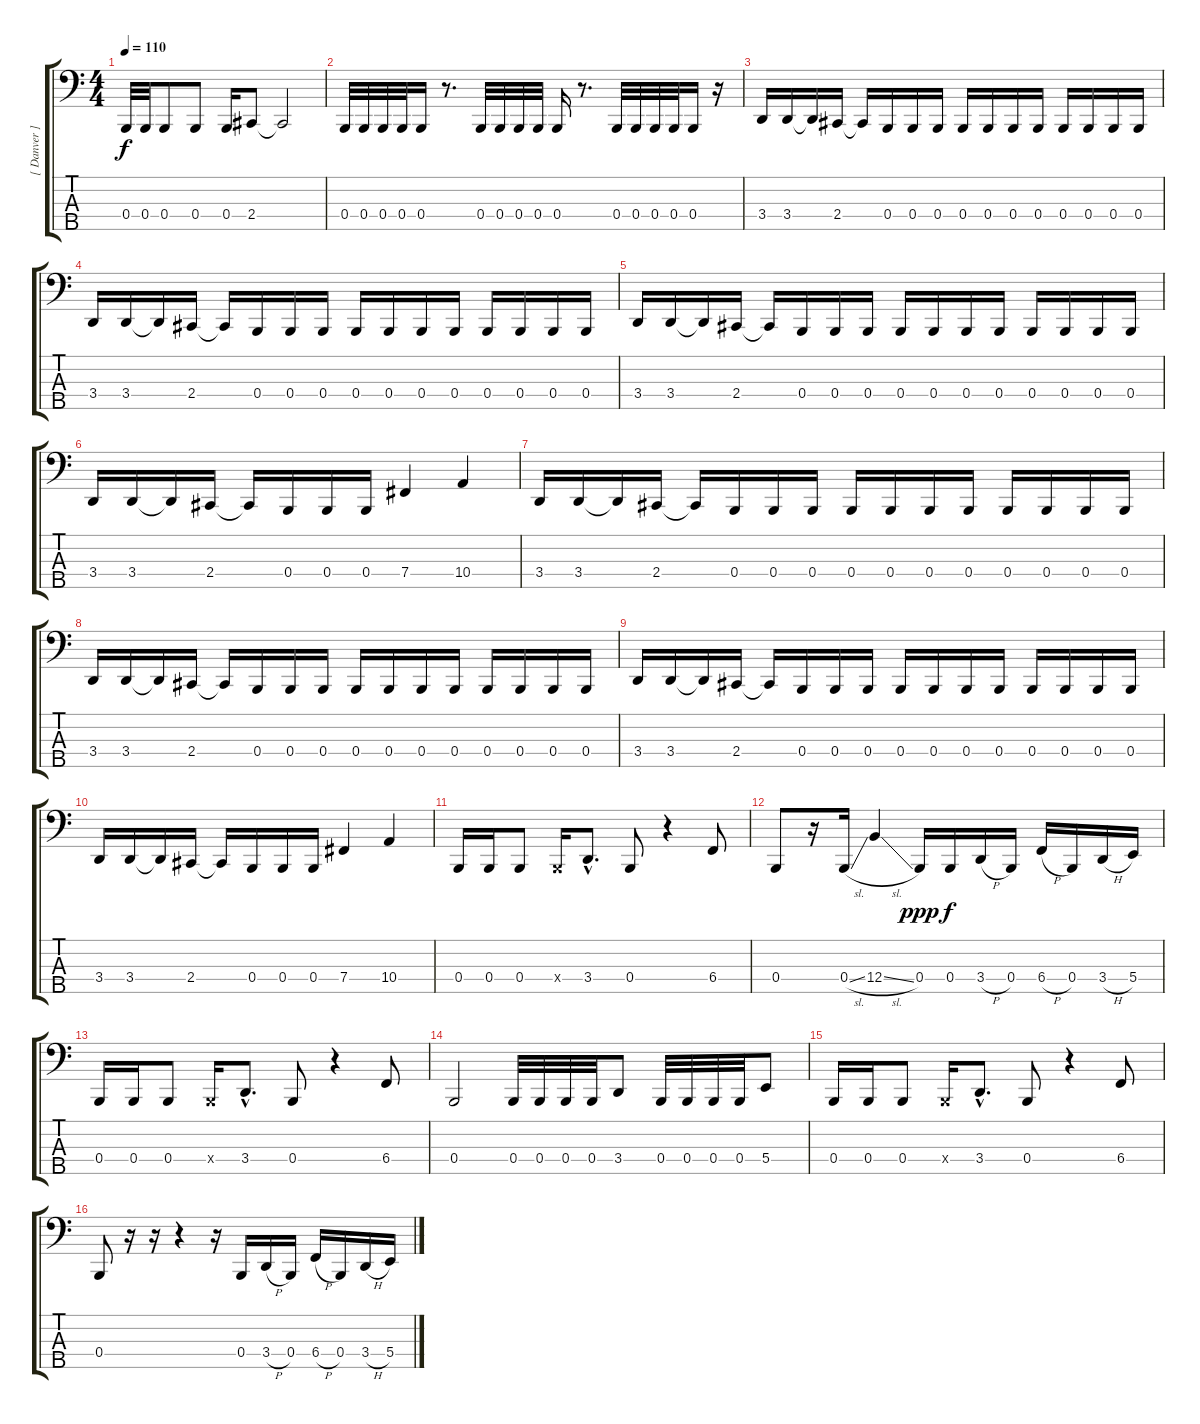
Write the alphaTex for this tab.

\track ("[ Danver ]" "[ Danver ]") {instrument electricbasspick}
\staff {score tabs}
\tuning (E2 B1 Gb1 B0 Ab0) {hide}
\ts (4 4)
\tempo 110
\clef f4
\ks c
0.4.32{dy f} 0.4.32 0.4.8 0.4.8 0.4.16 2.4.8 2.4{t}.2 |
0.4.32 0.4.32 0.4.32 0.4.32 0.4.16 r.8{d} 0.4.32 0.4.32 0.4.32 0.4.32 0.4.16 r.8{d} 0.4.32 0.4.32 0.4.32 0.4.32 0.4.16 r.16 |
3.4.16 3.4.16 3.4{t}.16 2.4.16 2.4{t}.16 0.4.16 0.4.16 0.4.16 0.4.16 0.4.16 0.4.16 0.4.16 0.4.16 0.4.16 0.4.16 0.4.16 |
3.4.16 3.4.16 3.4{t}.16 2.4.16 2.4{t}.16 0.4.16 0.4.16 0.4.16 0.4.16 0.4.16 0.4.16 0.4.16 0.4.16 0.4.16 0.4.16 0.4.16 |
3.4.16 3.4.16 3.4{t}.16 2.4.16 2.4{t}.16 0.4.16 0.4.16 0.4.16 0.4.16 0.4.16 0.4.16 0.4.16 0.4.16 0.4.16 0.4.16 0.4.16 |
3.4.16 3.4.16 3.4{t}.16 2.4.16 2.4{t}.16 0.4.16 0.4.16 0.4.16 7.4.4 10.4.4 |
3.4.16 3.4.16 3.4{t}.16 2.4.16 2.4{t}.16 0.4.16 0.4.16 0.4.16 0.4.16 0.4.16 0.4.16 0.4.16 0.4.16 0.4.16 0.4.16 0.4.16 |
3.4.16 3.4.16 3.4{t}.16 2.4.16 2.4{t}.16 0.4.16 0.4.16 0.4.16 0.4.16 0.4.16 0.4.16 0.4.16 0.4.16 0.4.16 0.4.16 0.4.16 |
3.4.16 3.4.16 3.4{t}.16 2.4.16 2.4{t}.16 0.4.16 0.4.16 0.4.16 0.4.16 0.4.16 0.4.16 0.4.16 0.4.16 0.4.16 0.4.16 0.4.16 |
3.4.16 3.4.16 3.4{t}.16 2.4.16 2.4{t}.16 0.4.16 0.4.16 0.4.16 7.4.4 10.4.4 |
0.4.16 0.4.16 0.4.8 0.4{x}.16 3.4{hac}.8{d} 0.4.8 r.4 6.4.8 |
0.4.8 r.16 0.4{sl}.16 12.4{sl}.4 0.4.16{dy ppp} 0.4.16{dy f} 3.4{h}.16 0.4.16 6.4{h}.16 0.4.16 3.4{h}.16 5.4.16 |
0.4.16 0.4.16 0.4.8 0.4{x}.16 3.4{hac}.8{d} 0.4.8 r.4 6.4.8 |
0.4.2 0.4.32 0.4.32 0.4.32 0.4.32 3.4.8 0.4.32 0.4.32 0.4.32 0.4.32 5.4.8 |
0.4.16 0.4.16 0.4.8 0.4{x}.16 3.4{hac}.8{d} 0.4.8 r.4 6.4.8 |
0.4.8 r.16 r.16 r.4 r.16 0.4.16 3.4{h}.16 0.4.16 6.4{h}.16 0.4.16 3.4{h}.16 5.4.16
